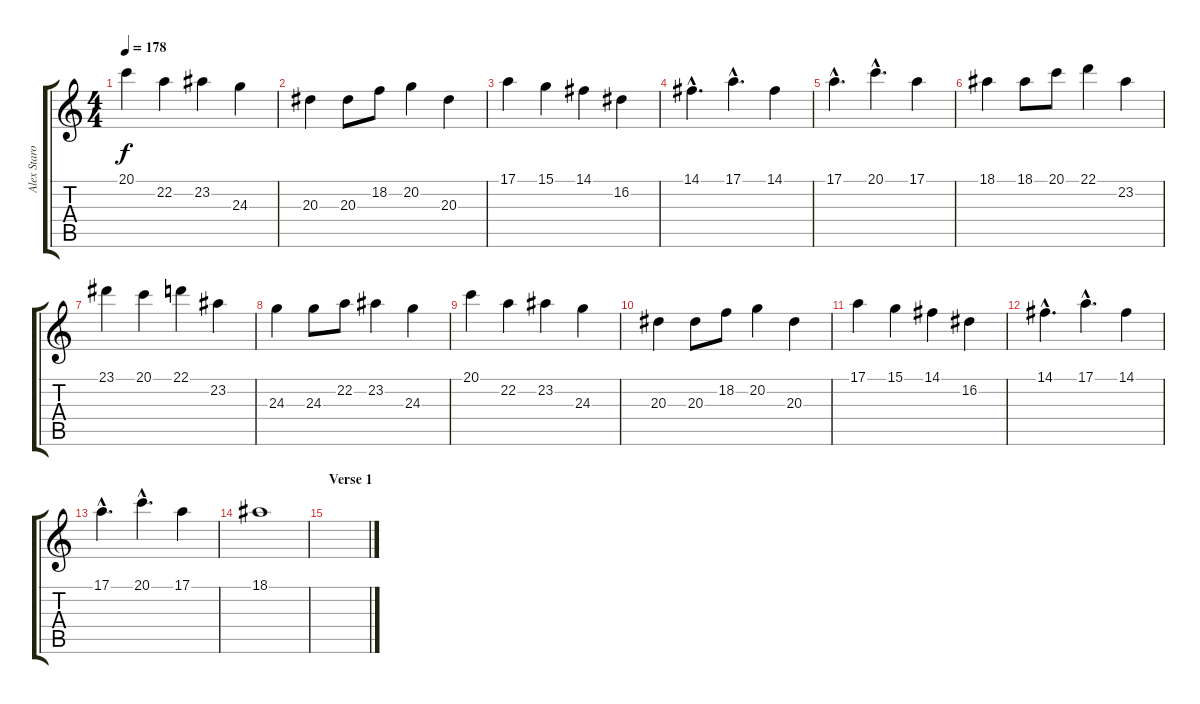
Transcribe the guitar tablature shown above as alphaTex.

\track ("Alex Staropoli" "Alex Staro") {instrument tremolostrings}
\staff {score tabs}
\tuning (E4 B3 G3 D3 A2 E2) {hide}
\ts (4 4)
\tempo 178
\clef g2
\ks c
20.1.4{dy f} 22.2.4 23.2.4 24.3.4 |
20.3.4 20.3.8 18.2.8 20.2.4 20.3.4 |
17.1.4 15.1.4 14.1.4 16.2.4 |
14.1{hac}.4{d} 17.1{hac}.4{d} 14.1.4 |
17.1{hac}.4{d} 20.1{hac}.4{d} 17.1.4 |
18.1.4 18.1.8 20.1.8 22.1.4 23.2.4 |
23.1.4 20.1.4 22.1.4 23.2.4 |
24.3.4 24.3.8 22.2.8 23.2.4 24.3.4 |
20.1.4 22.2.4 23.2.4 24.3.4 |
20.3.4 20.3.8 18.2.8 20.2.4 20.3.4 |
17.1.4 15.1.4 14.1.4 16.2.4 |
14.1{hac}.4{d} 17.1{hac}.4{d} 14.1.4 |
17.1{hac}.4{d} 20.1{hac}.4{d} 17.1.4 |
18.1.1 |
\section ("" "Verse 1")
